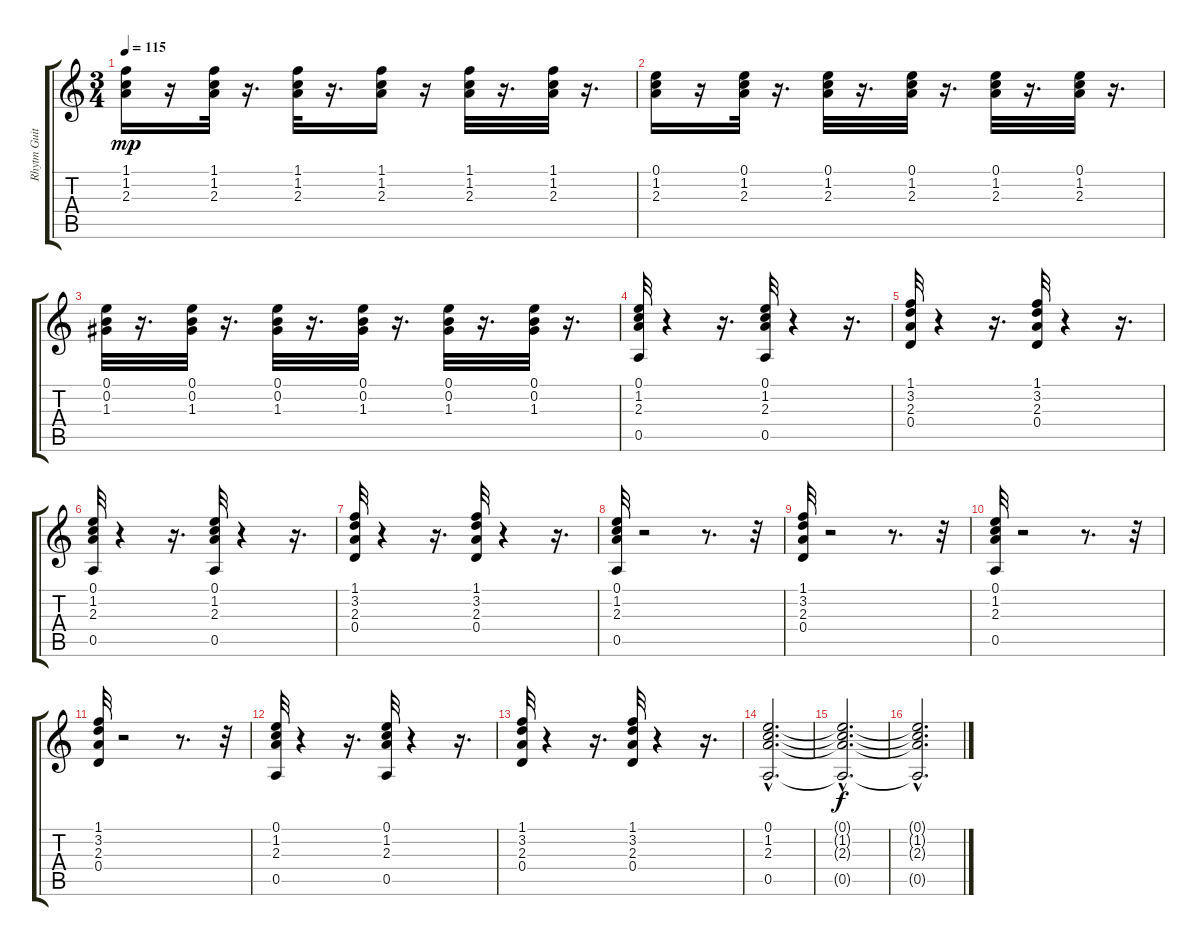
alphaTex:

\track ("Rhytm Guitar" "Rhytm Guit") {instrument electricguitarclean}
\staff {score tabs}
\tuning (E4 B3 G3 D3 A2 E2) {hide}
\ts (3 4)
\tempo 115
\clef g2
\ks c
(1.1 1.2 2.3).16{dy mp} r.16 (1.1 1.2 2.3).32 r.16{d} (1.1 1.2 2.3).32 r.16{d} (1.1 1.2 2.3).16 r.16 (1.1 1.2 2.3).32 r.16{d} (1.1 1.2 2.3).32 r.16{d} |
(0.1 1.2 2.3).16 r.16 (0.1 1.2 2.3).32 r.16{d} (0.1 1.2 2.3).32 r.16{d} (0.1 1.2 2.3).32 r.16{d} (0.1 1.2 2.3).32 r.16{d} (0.1 1.2 2.3).32 r.16{d} |
(0.1 0.2 1.3).32 r.16{d} (0.1 0.2 1.3).32 r.16{d} (0.1 0.2 1.3).32 r.16{d} (0.1 0.2 1.3).32 r.16{d} (0.1 0.2 1.3).32 r.16{d} (0.1 0.2 1.3).32 r.16{d} |
(0.1 1.2 2.3 0.5).32 r.4 r.16{d} (0.1 1.2 2.3 0.5).32 r.4 r.16{d} |
(1.1 3.2 2.3 0.4).32 r.4 r.16{d} (1.1 3.2 2.3 0.4).32 r.4 r.16{d} |
(0.1 1.2 2.3 0.5).32 r.4 r.16{d} (0.1 1.2 2.3 0.5).32 r.4 r.16{d} |
(1.1 3.2 2.3 0.4).32 r.4 r.16{d} (1.1 3.2 2.3 0.4).32 r.4 r.16{d} |
(0.1 1.2 2.3 0.5).32 r.2 r.8{d} r.32 |
(1.1 3.2 2.3 0.4).32 r.2 r.8{d} r.32 |
(0.1 1.2 2.3 0.5).32 r.2 r.8{d} r.32 |
(1.1 3.2 2.3 0.4).32 r.2 r.8{d} r.32 |
(0.1 1.2 2.3 0.5).32 r.4 r.16{d} (0.1 1.2 2.3 0.5).32 r.4 r.16{d} |
(1.1 3.2 2.3 0.4).32 r.4 r.16{d} (1.1 3.2 2.3 0.4).32 r.4 r.16{d} |
(0.1{hac} 1.2{hac} 2.3{hac} 0.5{hac}).2{d} |
(0.1{hac t} 1.2{hac t} 2.3{hac t} 0.5{hac t}).2{d dy f} |
(0.1{hac t} 1.2{hac t} 2.3{hac t} 0.5{hac t}).2{d}
